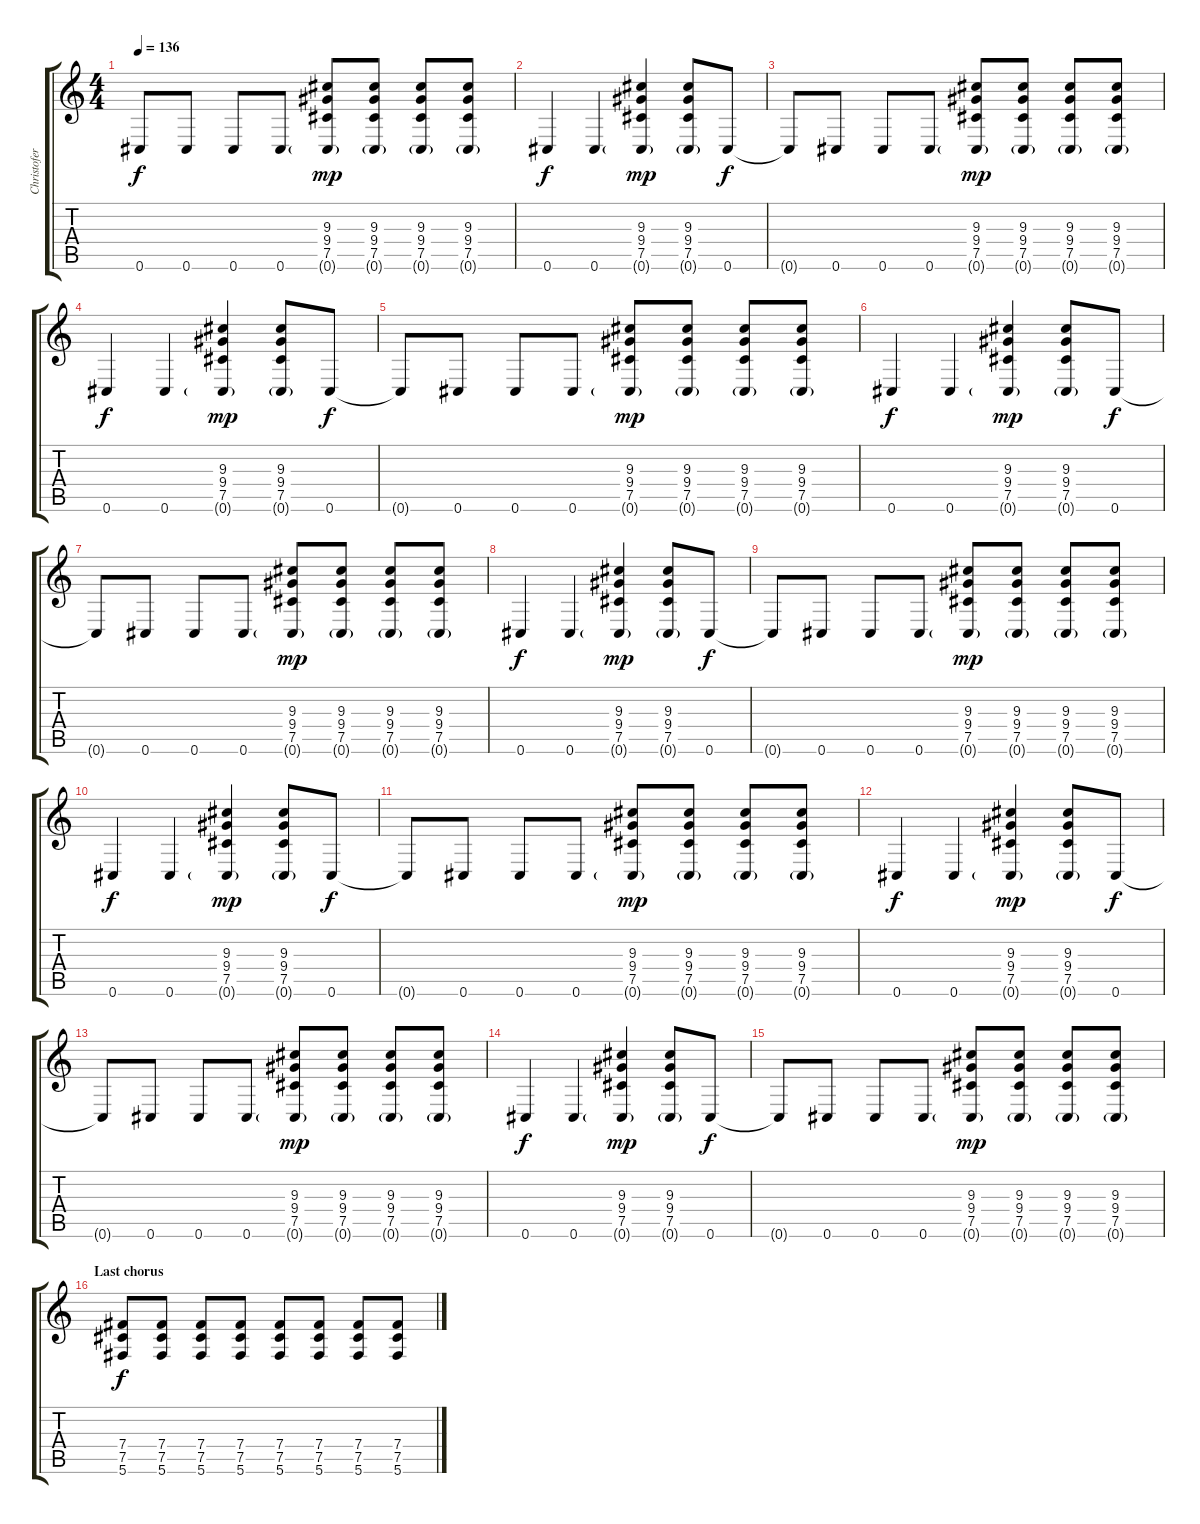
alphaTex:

\track ("Christofer Johnsson" "Christofer") {instrument overdrivenguitar}
\staff {score tabs}
\tuning (Db4 Ab3 E3 B2 Gb2 Db2) {hide}
\ts (4 4)
\tempo 136
\clef g2
\ks c
0.6{t}.8{dy f} 0.6.8 0.6.8 0.6.8 (9.3 9.4 7.5 0.6{g}).8{dy mp} (9.3 9.4 7.5 0.6{g}).8 (9.3 9.4 7.5 0.6{g}).8 (9.3 9.4 7.5 0.6{g}).8 |
0.6.4{dy f} 0.6.4 (9.3 9.4 7.5 0.6{g}).4{dy mp} (9.3 9.4 7.5 0.6{g}).8 0.6.8{dy f} |
0.6{t}.8 0.6.8 0.6.8 0.6.8 (9.3 9.4 7.5 0.6{g}).8{dy mp} (9.3 9.4 7.5 0.6{g}).8 (9.3 9.4 7.5 0.6{g}).8 (9.3 9.4 7.5 0.6{g}).8 |
0.6.4{dy f} 0.6.4 (9.3 9.4 7.5 0.6{g}).4{dy mp} (9.3 9.4 7.5 0.6{g}).8 0.6.8{dy f} |
0.6{t}.8 0.6.8 0.6.8 0.6.8 (9.3 9.4 7.5 0.6{g}).8{dy mp} (9.3 9.4 7.5 0.6{g}).8 (9.3 9.4 7.5 0.6{g}).8 (9.3 9.4 7.5 0.6{g}).8 |
0.6.4{dy f} 0.6.4 (9.3 9.4 7.5 0.6{g}).4{dy mp} (9.3 9.4 7.5 0.6{g}).8 0.6.8{dy f} |
0.6{t}.8 0.6.8 0.6.8 0.6.8 (9.3 9.4 7.5 0.6{g}).8{dy mp} (9.3 9.4 7.5 0.6{g}).8 (9.3 9.4 7.5 0.6{g}).8 (9.3 9.4 7.5 0.6{g}).8 |
0.6.4{dy f} 0.6.4 (9.3 9.4 7.5 0.6{g}).4{dy mp} (9.3 9.4 7.5 0.6{g}).8 0.6.8{dy f} |
0.6{t}.8 0.6.8 0.6.8 0.6.8 (9.3 9.4 7.5 0.6{g}).8{dy mp} (9.3 9.4 7.5 0.6{g}).8 (9.3 9.4 7.5 0.6{g}).8 (9.3 9.4 7.5 0.6{g}).8 |
0.6.4{dy f} 0.6.4 (9.3 9.4 7.5 0.6{g}).4{dy mp} (9.3 9.4 7.5 0.6{g}).8 0.6.8{dy f} |
0.6{t}.8 0.6.8 0.6.8 0.6.8 (9.3 9.4 7.5 0.6{g}).8{dy mp} (9.3 9.4 7.5 0.6{g}).8 (9.3 9.4 7.5 0.6{g}).8 (9.3 9.4 7.5 0.6{g}).8 |
0.6.4{dy f} 0.6.4 (9.3 9.4 7.5 0.6{g}).4{dy mp} (9.3 9.4 7.5 0.6{g}).8 0.6.8{dy f} |
0.6{t}.8 0.6.8 0.6.8 0.6.8 (9.3 9.4 7.5 0.6{g}).8{dy mp} (9.3 9.4 7.5 0.6{g}).8 (9.3 9.4 7.5 0.6{g}).8 (9.3 9.4 7.5 0.6{g}).8 |
0.6.4{dy f} 0.6.4 (9.3 9.4 7.5 0.6{g}).4{dy mp} (9.3 9.4 7.5 0.6{g}).8 0.6.8{dy f} |
0.6{t}.8 0.6.8 0.6.8 0.6.8 (9.3 9.4 7.5 0.6{g}).8{dy mp} (9.3 9.4 7.5 0.6{g}).8 (9.3 9.4 7.5 0.6{g}).8 (9.3 9.4 7.5 0.6{g}).8 |
\section ("" "Last chorus")
(7.4 7.5 5.6).8{dy f} (7.4 7.5 5.6).8 (7.4 7.5 5.6).8 (7.4 7.5 5.6).8 (7.4 7.5 5.6).8 (7.4 7.5 5.6).8 (7.4 7.5 5.6).8 (7.4 7.5 5.6).8
